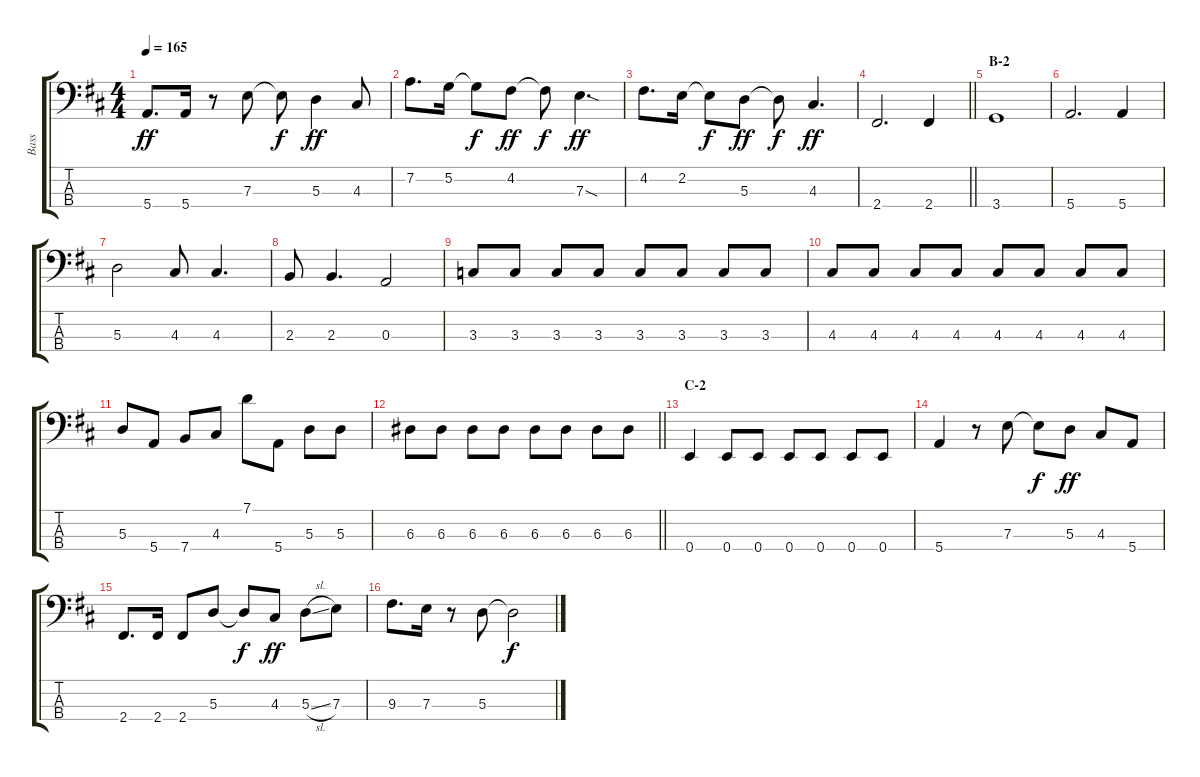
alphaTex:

\track ("Bass" "Bass") {instrument electricbasspick}
\staff {score tabs}
\tuning (G2 D2 A1 E1) {hide}
\ts (4 4)
\tempo 165
\clef f4
\ks d
5.4.8{d dy ff} 5.4.16 r.8 7.3.8 7.3{t}.8{dy f} 5.3.4{dy ff} 4.3.8 |
7.2.8{d} 5.2.16 5.2{t}.8{dy f} 4.2.8{dy ff} 4.2{t}.8{dy f} 7.3{sod}.4{d dy ff} |
4.2.8{d} 2.2.16 2.2{t}.8{dy f} 5.3.8{dy ff} 5.3{t}.8{dy f} 4.3.4{d dy ff} |
\barLineRight lightlight
2.4.2{d} 2.4.4 |
\section ("" "B-2")
3.4.1 |
5.4.2{d} 5.4.4 |
5.3.2 4.3.8 4.3.4{d} |
2.3.8 2.3.4{d} 0.3.2 |
3.3.8 3.3.8 3.3.8 3.3.8 3.3.8 3.3.8 3.3.8 3.3.8 |
4.3.8 4.3.8 4.3.8 4.3.8 4.3.8 4.3.8 4.3.8 4.3.8 |
5.3.8 5.4.8 7.4.8 4.3.8 7.1.8 5.4.8 5.3.8 5.3.8 |
\barLineRight lightlight
6.3.8 6.3.8 6.3.8 6.3.8 6.3.8 6.3.8 6.3.8 6.3.8 |
\section ("" "C-2")
0.4.4 0.4.8 0.4.8 0.4.8 0.4.8 0.4.8 0.4.8 |
5.4.4 r.8 7.3.8 7.3{t}.8{dy f} 5.3.8{dy ff} 4.3.8 5.4.8 |
2.4.8{d} 2.4.16 2.4.8 5.3.8 5.3{t}.8{dy f} 4.3.8{dy ff} 5.3{sl}.8 7.3.8 |
9.3.8{d} 7.3.16 r.8 5.3.8 5.3{t}.2{dy f}
